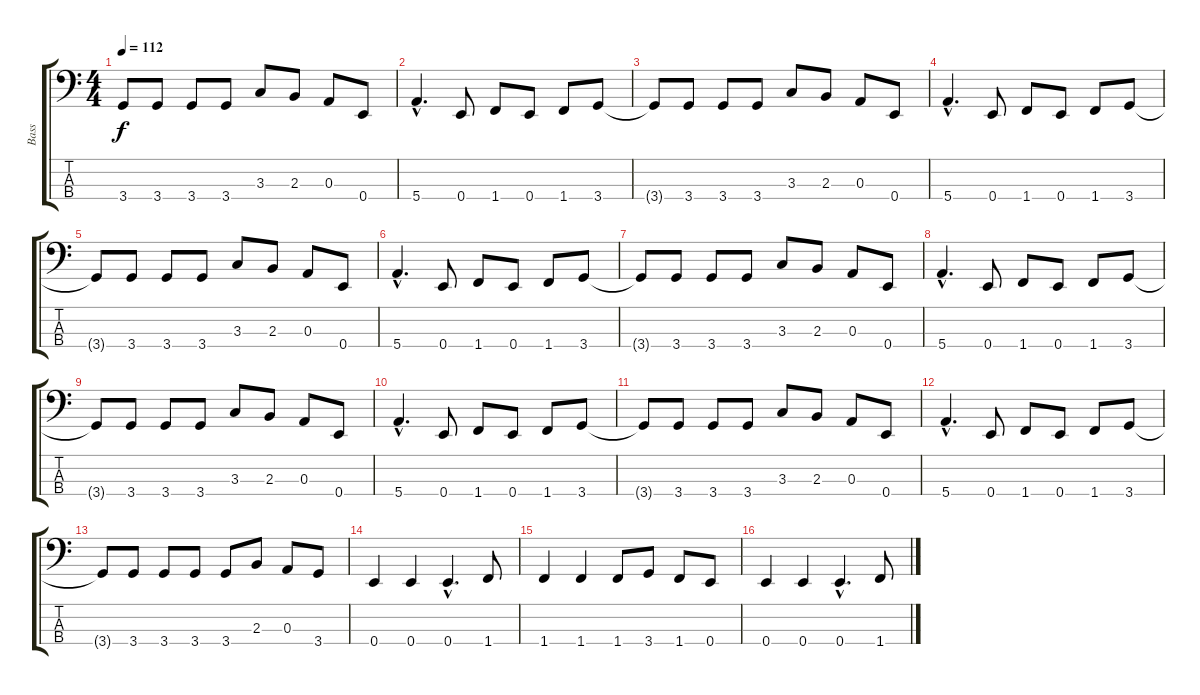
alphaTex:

\track ("Bass" "Bass") {instrument electricbasspick}
\staff {score tabs}
\tuning (G2 D2 A1 E1) {hide}
\ts (4 4)
\tempo 112
\clef f4
\ks c
3.4{t}.8{dy f} 3.4.8 3.4.8 3.4.8 3.3.8 2.3.8 0.3.8 0.4.8 |
5.4{hac}.4{d} 0.4.8 1.4.8 0.4.8 1.4.8 3.4.8 |
3.4{t}.8 3.4.8 3.4.8 3.4.8 3.3.8 2.3.8 0.3.8 0.4.8 |
5.4{hac}.4{d} 0.4.8 1.4.8 0.4.8 1.4.8 3.4.8 |
3.4{t}.8 3.4.8 3.4.8 3.4.8 3.3.8 2.3.8 0.3.8 0.4.8 |
5.4{hac}.4{d} 0.4.8 1.4.8 0.4.8 1.4.8 3.4.8 |
3.4{t}.8 3.4.8 3.4.8 3.4.8 3.3.8 2.3.8 0.3.8 0.4.8 |
5.4{hac}.4{d} 0.4.8 1.4.8 0.4.8 1.4.8 3.4.8 |
3.4{t}.8 3.4.8 3.4.8 3.4.8 3.3.8 2.3.8 0.3.8 0.4.8 |
5.4{hac}.4{d} 0.4.8 1.4.8 0.4.8 1.4.8 3.4.8 |
3.4{t}.8 3.4.8 3.4.8 3.4.8 3.3.8 2.3.8 0.3.8 0.4.8 |
5.4{hac}.4{d} 0.4.8 1.4.8 0.4.8 1.4.8 3.4.8 |
3.4{t}.8 3.4.8 3.4.8 3.4.8 3.4.8 2.3.8 0.3.8 3.4.8 |
0.4.4 0.4.4 0.4{hac}.4{d} 1.4.8 |
1.4.4 1.4.4 1.4.8 3.4.8 1.4.8 0.4.8 |
0.4.4 0.4.4 0.4{hac}.4{d} 1.4.8
